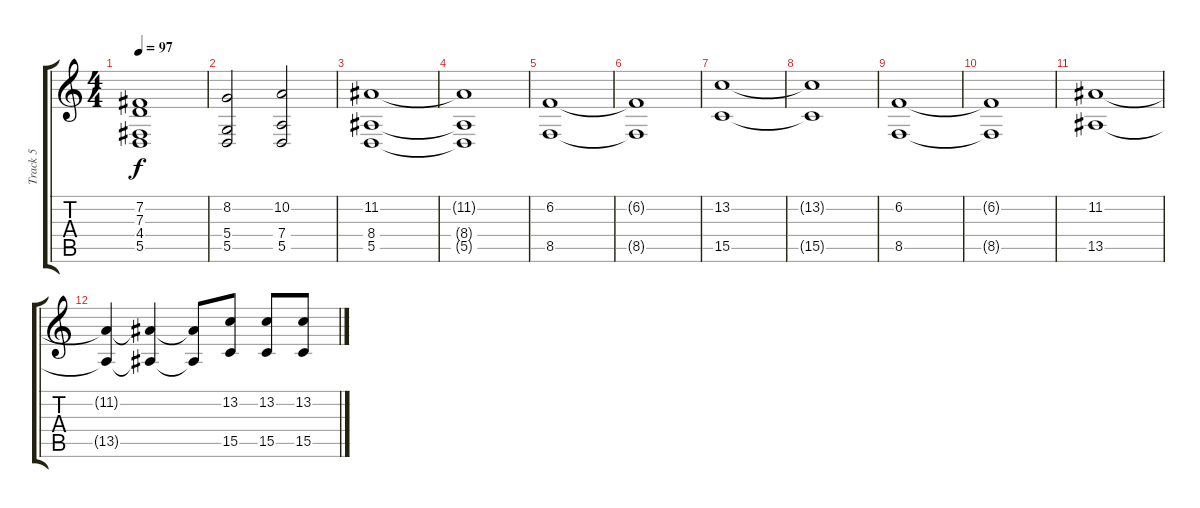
\track ("Track 5" "Track 5") {instrument stringensemble1}
\staff {score tabs}
\tuning (E4 B3 G3 D3 A2 D2) {hide}
\ts (4 4)
\tempo 97
\clef g2
\ks c
(7.2 7.3 4.4 5.5).1{dy f} |
(8.2 5.4 5.5).2 (10.2 7.4 5.5).2 |
(11.2 8.4 5.5).1 |
(11.2{t} 8.4{t} 5.5{t}).1 |
(6.2 8.5).1 |
(6.2{t} 8.5{t}).1 |
(13.2 15.5).1 |
(13.2{t} 15.5{t}).1 |
(6.2 8.5).1 |
(6.2{t} 8.5{t}).1 |
(11.2 13.5).1 |
(11.2{t} 13.5{t}).4 (11.2{t} 13.5{t}).4 (11.2{t} 13.5{t}).8 (13.2 15.5).8 (13.2 15.5).8 (13.2 15.5).8
